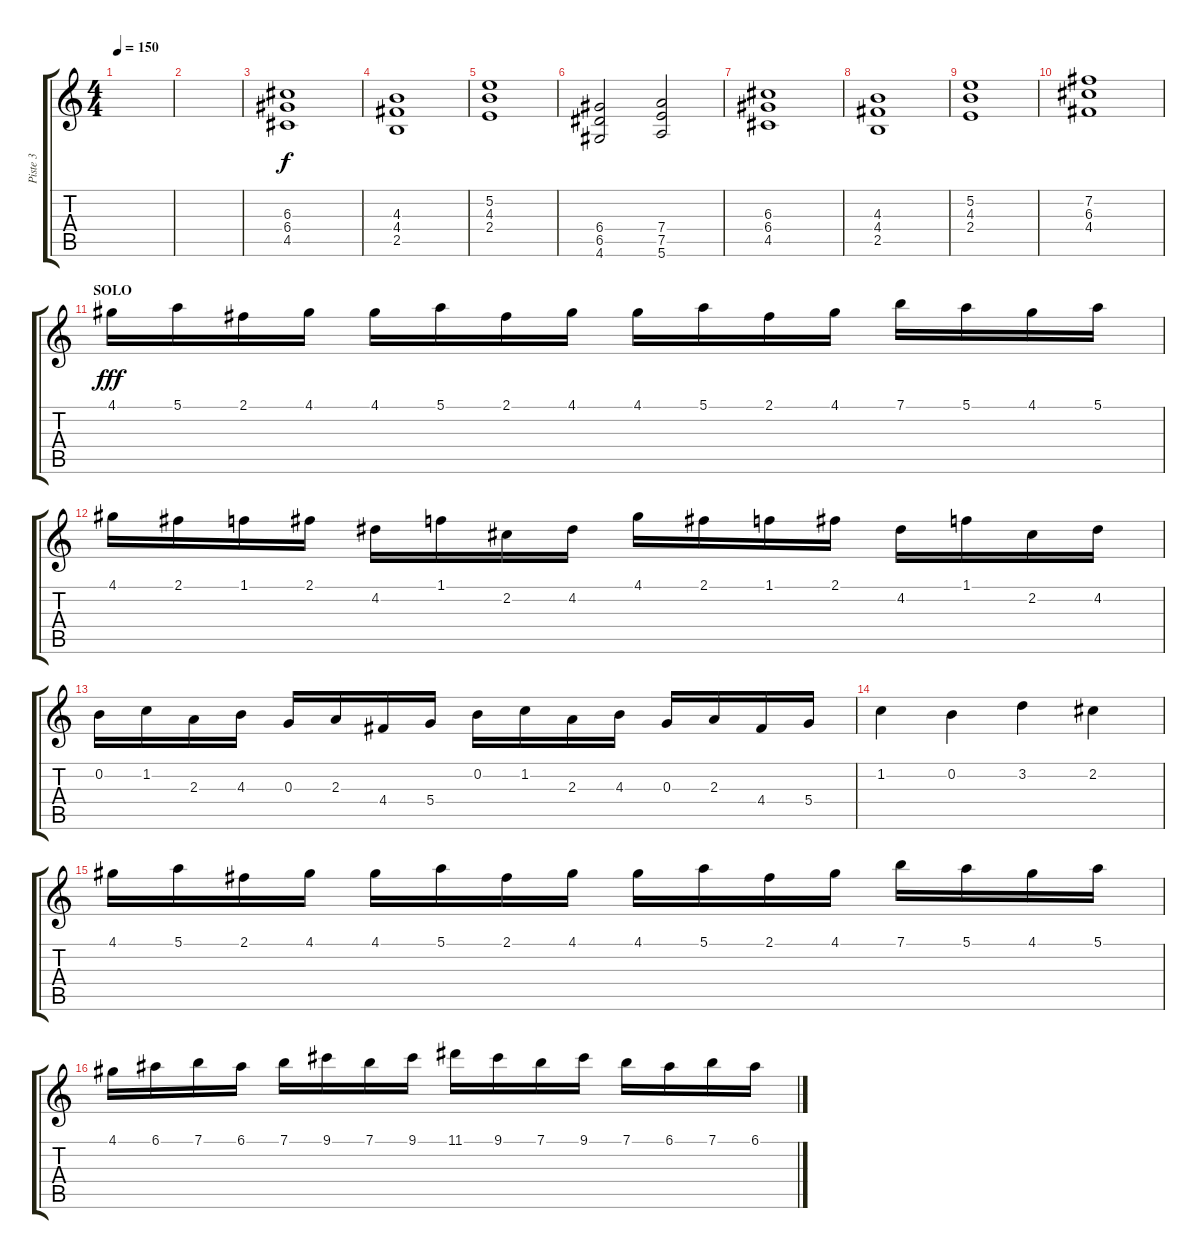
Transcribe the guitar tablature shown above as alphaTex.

\track ("Piste 3" "Piste 3") {instrument distortionguitar}
\staff {score tabs}
\tuning (E4 B3 G3 D3 A2 E2) {hide}
\ts (4 4)
\tempo 150
\clef g2
\ks c
|
|
(6.3 6.4 4.5).1 |
(4.3 4.4 2.5).1 |
(5.2 4.3 2.4).1 |
(6.4 6.5 4.6).2 (7.4 7.5 5.6).2 |
(6.3 6.4 4.5).1 |
(4.3 4.4 2.5).1 |
(5.2 4.3 2.4).1 |
(7.2 6.3 4.4).1 |
\section ("" "SOLO")
4.1.16{dy fff} 5.1.16 2.1.16 4.1.16 4.1.16 5.1.16 2.1.16 4.1.16 4.1.16 5.1.16 2.1.16 4.1.16 7.1.16 5.1.16 4.1.16 5.1.16 |
4.1.16 2.1.16 1.1.16 2.1.16 4.2.16 1.1.16 2.2.16 4.2.16 4.1.16 2.1.16 1.1.16 2.1.16 4.2.16 1.1.16 2.2.16 4.2.16 |
0.2.16 1.2.16 2.3.16 4.3.16 0.3.16 2.3.16 4.4.16 5.4.16 0.2.16 1.2.16 2.3.16 4.3.16 0.3.16 2.3.16 4.4.16 5.4.16 |
1.2.4 0.2.4 3.2.4 2.2.4 |
4.1.16 5.1.16 2.1.16 4.1.16 4.1.16 5.1.16 2.1.16 4.1.16 4.1.16 5.1.16 2.1.16 4.1.16 7.1.16 5.1.16 4.1.16 5.1.16 |
4.1.16 6.1.16 7.1.16 6.1.16 7.1.16 9.1.16 7.1.16 9.1.16 11.1.16 9.1.16 7.1.16 9.1.16 7.1.16 6.1.16 7.1.16 6.1.16
